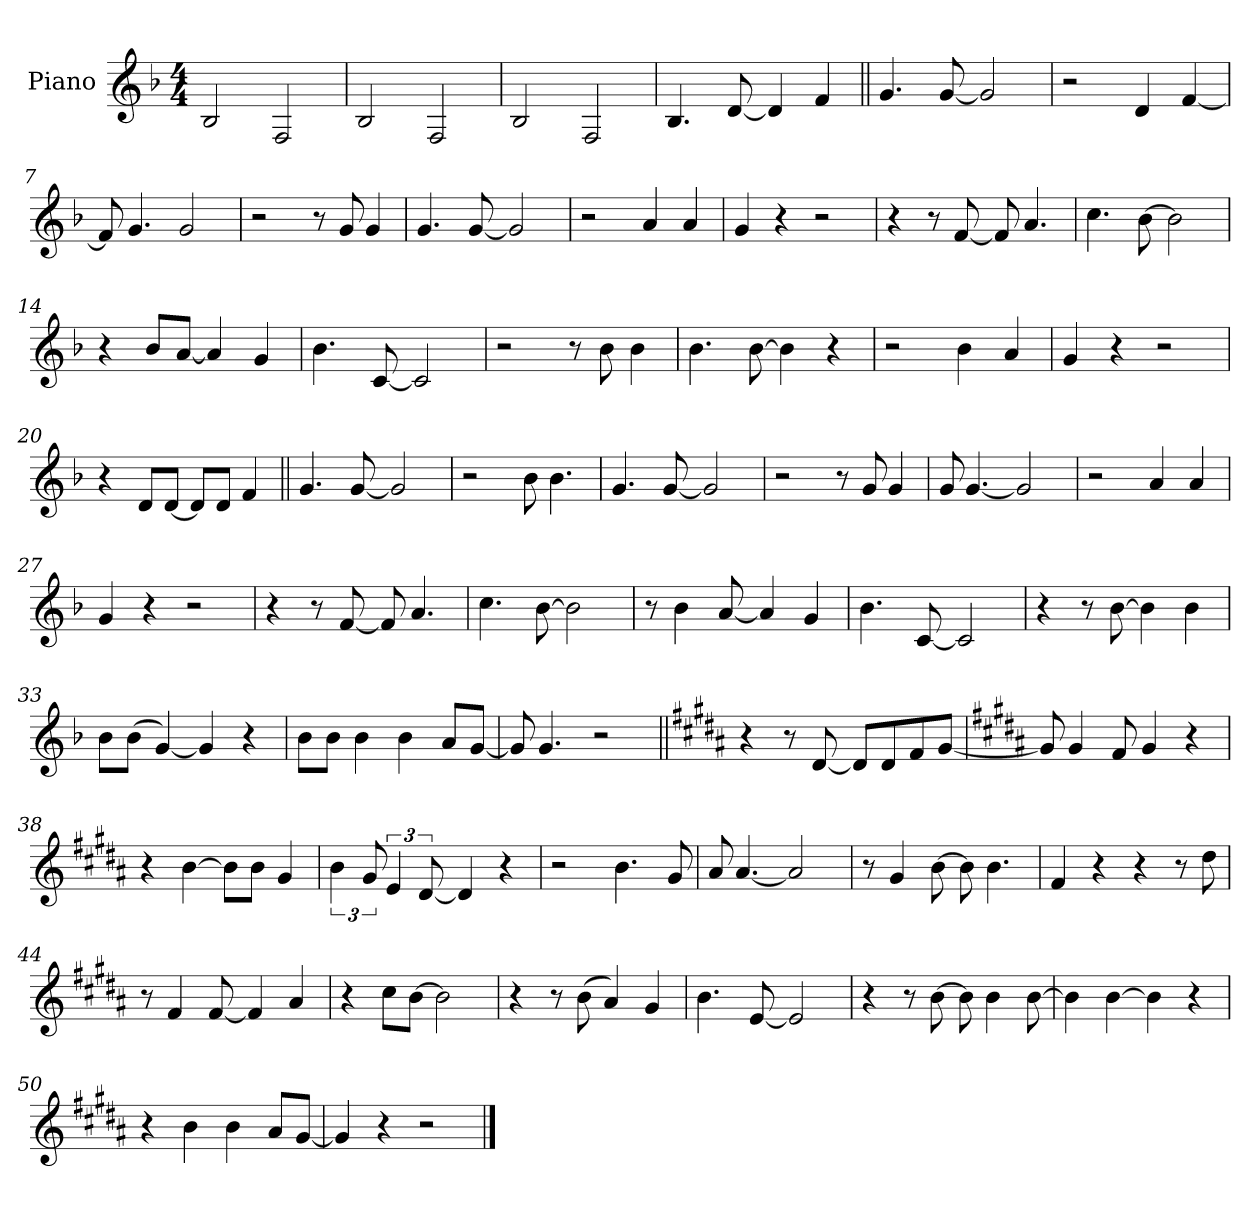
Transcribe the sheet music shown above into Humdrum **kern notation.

**kern
*part1
*staff1
*I"Piano
*I'Pno.
*clefG2
*k[b-]
*M4/4
*MM164
=1
2B-!
2F!
=2
2B-!
2F!
=3
2B-!
2F!
=4
4.B-!
[8d
4d]
4f
=5||
4.g
[8g
2g]
=6
2r
4d
[4f
=7
8f]
4.g
2g
=8
2r
8r
8g
4g
=9
4.g
[8g
2g]
=10
2r
4a
4a
=11
4g
4r
2r
=12
4r
8r
[8f
8f]
4.a
=13
4.cc
[8b-
2b-]
=14
4r
8b-L
[8aJ
4a]
4g
=15
4.b-
[8c
2c]
=16
2r
8r
8b-
4b-
=17
4.b-
[8b-
4b-]
4r
=18
2r
4b-
4a
=19
4g
4r
2r
=20
4r
8dL
[8dJ
8dL]
8dJ
4f
=21||
4.g
[8g
2g]
=22
2r
8b-
4.b-
=23
4.g
[8g
2g]
=24
2r
8r
8g
4g
=25
8g
[4.g
2g]
=26
2r
4a
4a
=27
4g
4r
2r
=28
4r
8r
[8f
8f]
4.a
=29
4.cc
[8b-
2b-]
=30
8r
4b-
[8a
4a]
4g
=31
4.b-
[8c
2c]
=32
4r
8r
[8b-
4b-]
4b-
=33
8b-L
(>8b-J
[4g)
4g]
4r
=34
8b-L
8b-J
4b-
4b-
8aL
[8gJ
=35
8g]
4.g
2r
=36||
*k[f#c#g#d#a#]
4r
8r
[8d#
8d#L]
8d#
8f#
[8g#J
=37
*k[f#c#g#d#a#]
8g#]
4g#
8f#
4g#
4r
=38
4r
[4b
8bL]
8bJ
4g#
=39
6b
12g#
6e
[12d#
4d#]
4r
=40
2r
4.b
8g#
=41
8a#
[4.a#
2a#]
=42
8r
4g#
[8b
8b]
4.b
=43
4f#
4r
4r
8r
8dd#
=44
8r
4f#
[8f#
4f#]
4a#
=45
4r
8cc#L
[8bJ
2b]
=46
4r
8r
(>8b
4a#)
4g#
=47
4.b
[8e
2e]
=48
4r
8r
[8b
8b]
4b
[8b
=49
4b]
[4b
4b]
4r
=50
4r
4b
4b
8a#L
[8g#J
=51
4g#]
4r
2r
==
*-
